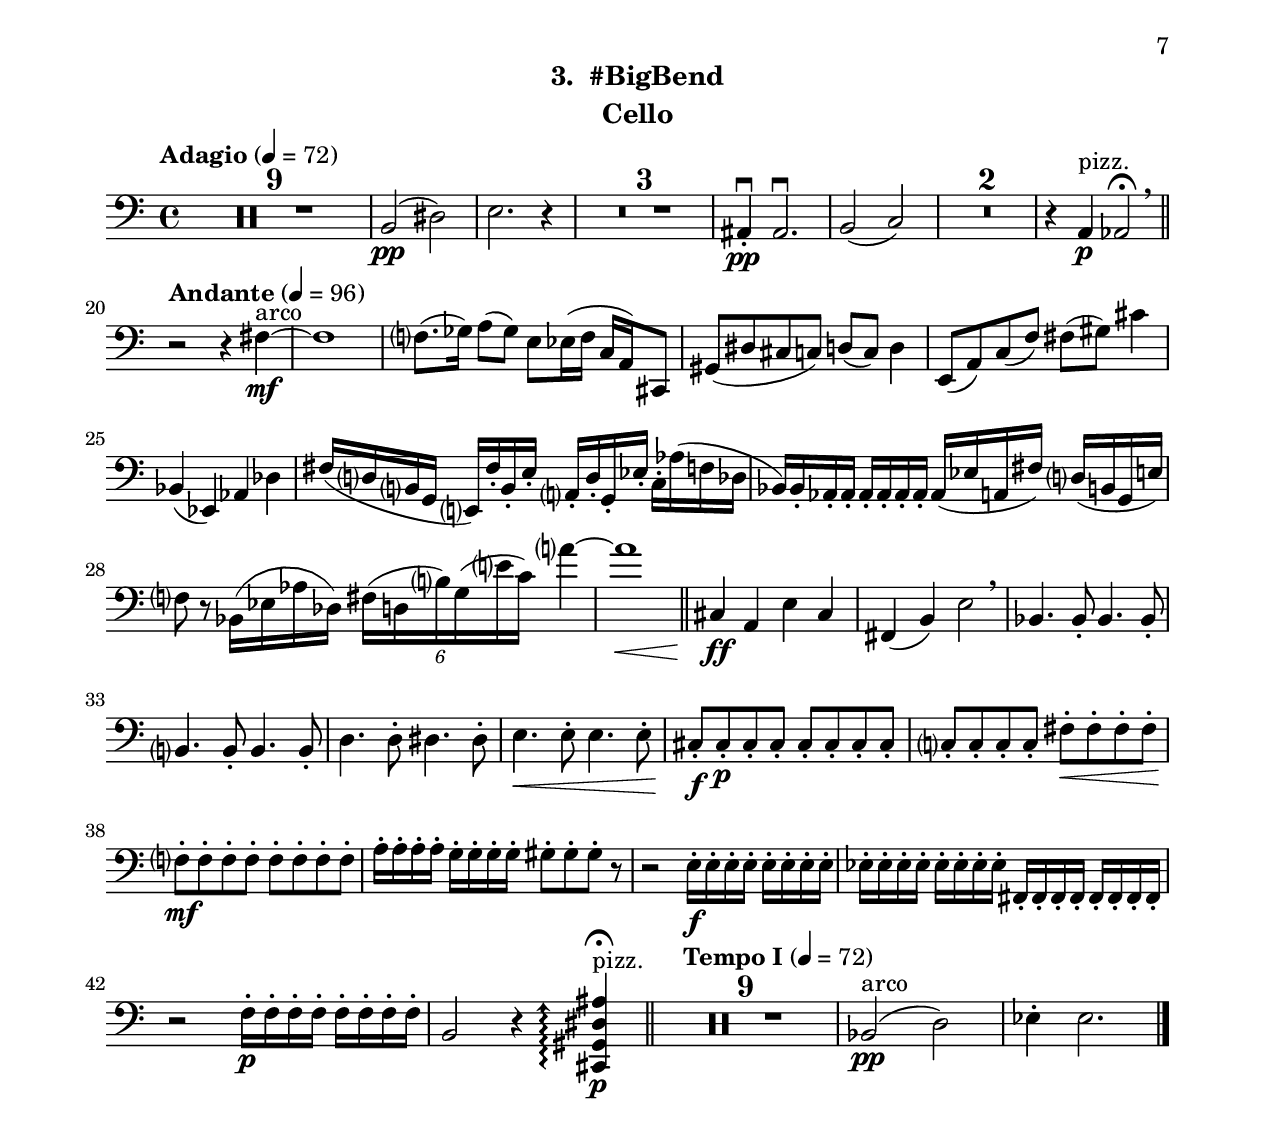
\version "2.12.0"
#(set-default-paper-size "letter")
#(set-global-staff-size 21)

\paper {
  line-width    = 180\mm
  left-margin   = 20\mm
  top-margin    = 10\mm
  bottom-margin = 15\mm
  indent = 0 \mm 
  ragged-bottom = ##f  
  first-page-number = 7			%% CHANGE
  print-first-page-number = ##t  
  two-sided = ##t
  binding-offset = 0.25\in
  }

\header {
  subtitle = "3.  #BigBend"	%% CHANGE
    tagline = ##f
    instrument = "Cello"                     %% CHANGE INSTRUMENT NAME
    }

AvoiceAA = \relative c{
    \clef bass
    %staffkeysig
    \key c \major 
    %bartimesig: 
    \time 4/4 
    \tempo "Adagio" 4 = 72  
    R1 *9  | % 
    b2( \pp dis)      | % 10
    e2. r4      | % 11
    R1 *3  | % 
    ais,4-. \downbow  \pp ais2.\downbow       | % 15
    b2( c) \!      | % 16
    R1 *2  | % 
    r4 a ^\markup {\upright  "pizz."} \p aes2\fermata  \breathe    \bar "||"      | % 19
    \tempo "Andante" 4 = 96
    r r4 fis'~ ^\markup {\upright  "arco"} \mf      | % 20
    fis1      | % 21
    f8.( ges16) a8( ges) e ees16( f c a) cis,8      | % 22
    gis'( dis' cis c) d( c) d4      | % 23
    e,8( a) c( f) fis( gis) cis4      | % 24
    bes,( ees,) aes des      | % 25
    fis16( d b g e) fis'-.  b,-.  e-.  a,-.  d-.  g,-.  ees'-.  c-.  aes'( f des      | % 26
    bes) bes-.  aes-.  aes-.  aes-.  aes-.  aes-.  aes-.  aes( ees' a, fis') d( b g e')      | % 27
    f8 r bes,16( ees aes des,) \times 4/6{fis16( d b') g( e' c)  } a'4~      | % 28
    a1 \<    \bar "||"      | % 29
    cis,,4 \! \ff a e' cis      | % 30
    fis,( b) e2 \breathe     | % 31
    bes4. bes8-.  bes4. bes8-.       | % 32
    b4. b8-.  b4. b8-.       | % 33
    d4. d8-.  dis4. dis8-.       | % 34
    e4. \< e8-.  e4. e8-.       | % 35
    cis-.  \! \f cis-.  \p cis-.  cis-.  cis-.  cis-.  cis-.  cis-.       | % 36
    c-.  c-.  c-.  c-.  fis-.  \< fis-.  fis-.  fis-.       | % 37
    f-.  \! \mf f-.  f-.  f-.  f-.  f-.  f-.  f-.       | % 38
    a16-.  a-.  a-.  a-.  g-.  g-.  g-.  g-.  gis8-.  gis-.  gis-.  r      | % 39
    r2 e16-.  \f e-.  e-.  e-.  e-.  e-.  e-.  e-.       | % 40
    ees-.  ees-.  ees-.  ees-.  ees-.  ees-.  ees-.  ees-.  fis,-.  fis-.  fis-.  fis-.  fis-.  fis-.  fis-.  fis-.       | % 41
    r2 f'16-.  \p f-.  f-.  f-.  f-.  f-.  f-.  f-.       | % 42
    b,2 r4 \arpeggioArrowUp <cis, gis' dis' ais'>\arpeggio \fermata  ^\markup {\upright  "pizz."} \p    \bar "||"      | % 43
    \tempo "Tempo I" 4 = 72
    R1 *9  | % 
    bes'2( ^\markup {\upright  "arco"} \pp d)      | % 53
    ees4-.  ees2. \bar "|."      | % 54
}% end of last bar in partorvoice

ApartA =  << 
        \context Voice = AvoiceAA{ \AvoiceAA }
        >> 


\score { 
    << 
        \context Staff = ApartA << 
            \ApartA
        >>

      \set Score.skipBars = ##t
       #(set-accidental-style 'modern-cautionary)
      \set Score.markFormatter = #format-mark-box-letters %%boxed rehearsal-marks
  >>
}%% end of score-block 
